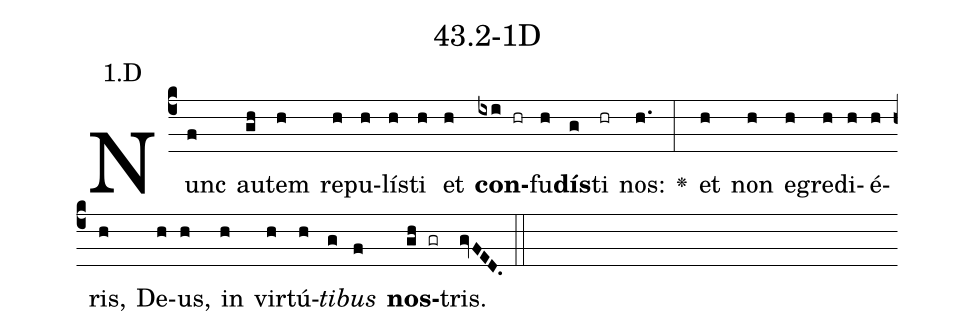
name: 43.2-1D;
annotation: 1.D;
%%
(c4)Nunc(f) au(gh)tem(h) re(h)pu(h)lís(h)ti(h) et(h) <b>con</b>(ixi hr)fu(h)<b>dís</b>(g)ti(hr) nos:(h.) <v>\greheightstar</v>(:) et(h) non(h) e(h)gre(h)di(h)é(h)ris,(h) De(h)us,(h) in(h) vir(h)tú(h)<i>ti</i>(g)<i>bus</i>(f) <b>nos</b>(gh gr)tris.(gvFED.) (::)


%E(h) u(h) o(g) u(f) a(gh) e.(gvFED.) (::)
